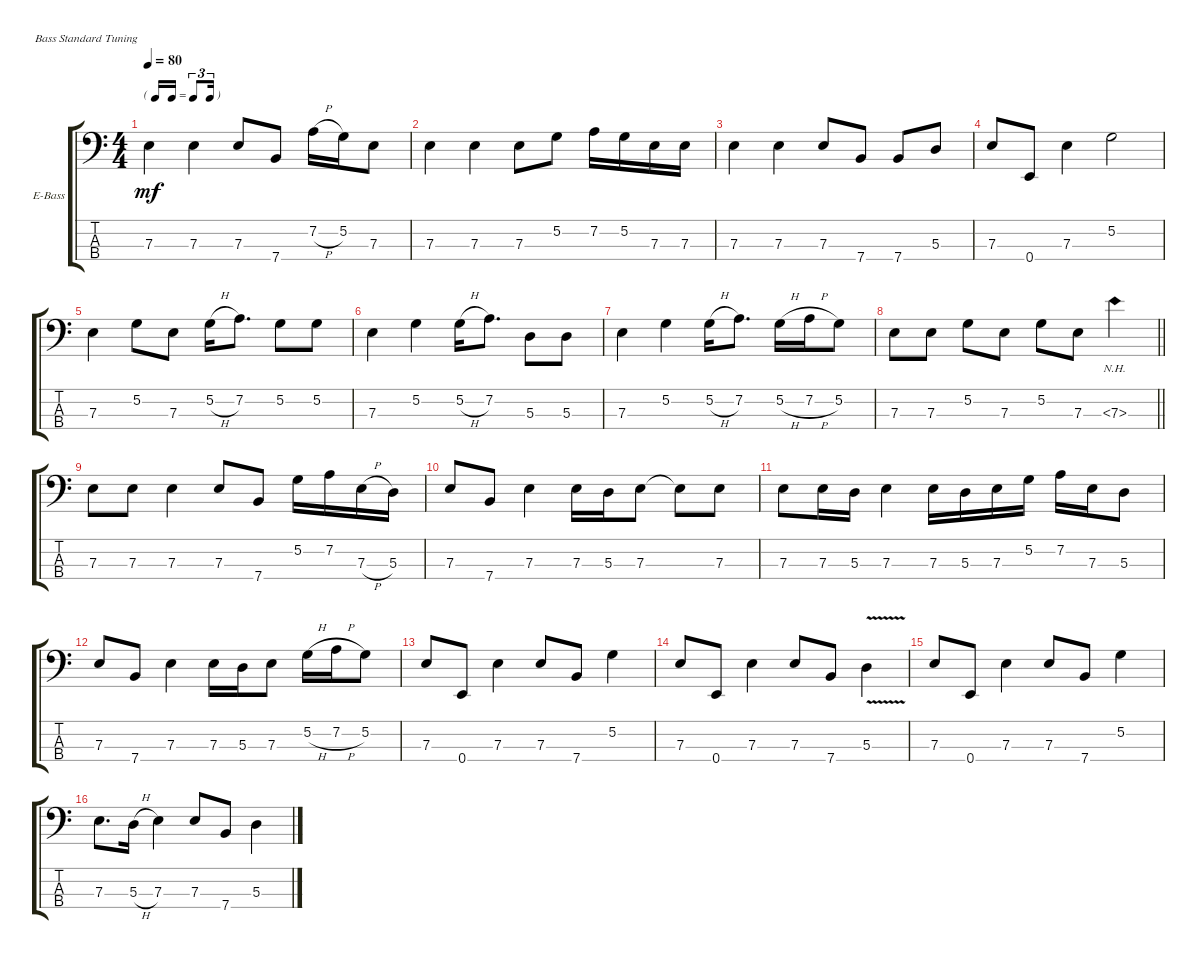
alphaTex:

\defaultSystemsLayout 4
\bracketExtendMode groupsimilarinstruments
\firstSystemTrackNameOrientation horizontal
\otherSystemsTrackNameOrientation horizontal
\track ("Electric Bass" "E-Bass") {instrument electricbassfinger}
\staff {score tabs}
\tuning (G2 D2 A1 E1)
\ts (4 4)
\tf triplet16th
\tempo 80
\clef f4
\ks c
7.3.4{dy mf} 7.3.4 7.3.8 7.4.8 7.2{h}.16 5.2.16 7.3.8 |
7.3.4 7.3.4 7.3.8 5.2.8 7.2.16 5.2.16 7.3.16 7.3.16 |
7.3.4 7.3.4 7.3.8 7.4.8 7.4.8 5.3.8 |
7.3.8 0.4.8 7.3.4 5.2.2 |
7.3.4 5.2.8 7.3.8 5.2{h}.16 7.2.8{d} 5.2.8 5.2.8 |
7.3.4 5.2.4 5.2{h}.16 7.2.8{d} 5.3.8 5.3.8 |
7.3.4 5.2.4 5.2{h}.16 7.2.8{d} 5.2{h}.16 7.2{h}.16 5.2.8 |
\barLineRight lightlight
7.3.8 7.3.8 5.2.8 7.3.8 5.2.8 7.3.8 7.3{nh}.4 |
7.3.8 7.3.8 7.3.4 7.3.8 7.4.8 5.2.16 7.2.16 7.3{h}.16 5.3.16 |
7.3.8 7.4.8 7.3.4 7.3.16 5.3.16 7.3.8 7.3{t}.8 7.3.8 |
7.3.8 7.3.16 5.3.16 7.3.4 7.3.16 5.3.16 7.3.16 5.2.16 7.2.16 7.3.16 5.3.8 |
7.3.8 7.4.8 7.3.4 7.3.16 5.3.16 7.3.8 5.2{h}.16 7.2{h}.16 5.2.8 |
7.3.8 0.4.8 7.3.4 7.3.8 7.4.8 5.2.4 |
7.3.8 0.4.8 7.3.4 7.3.8 7.4.8 5.3{v}.4 |
7.3.8 0.4.8 7.3.4 7.3.8 7.4.8 5.2.4 |
7.3.8{d} 5.3{h}.16 7.3.4 7.3.8 7.4.8 5.3.4
